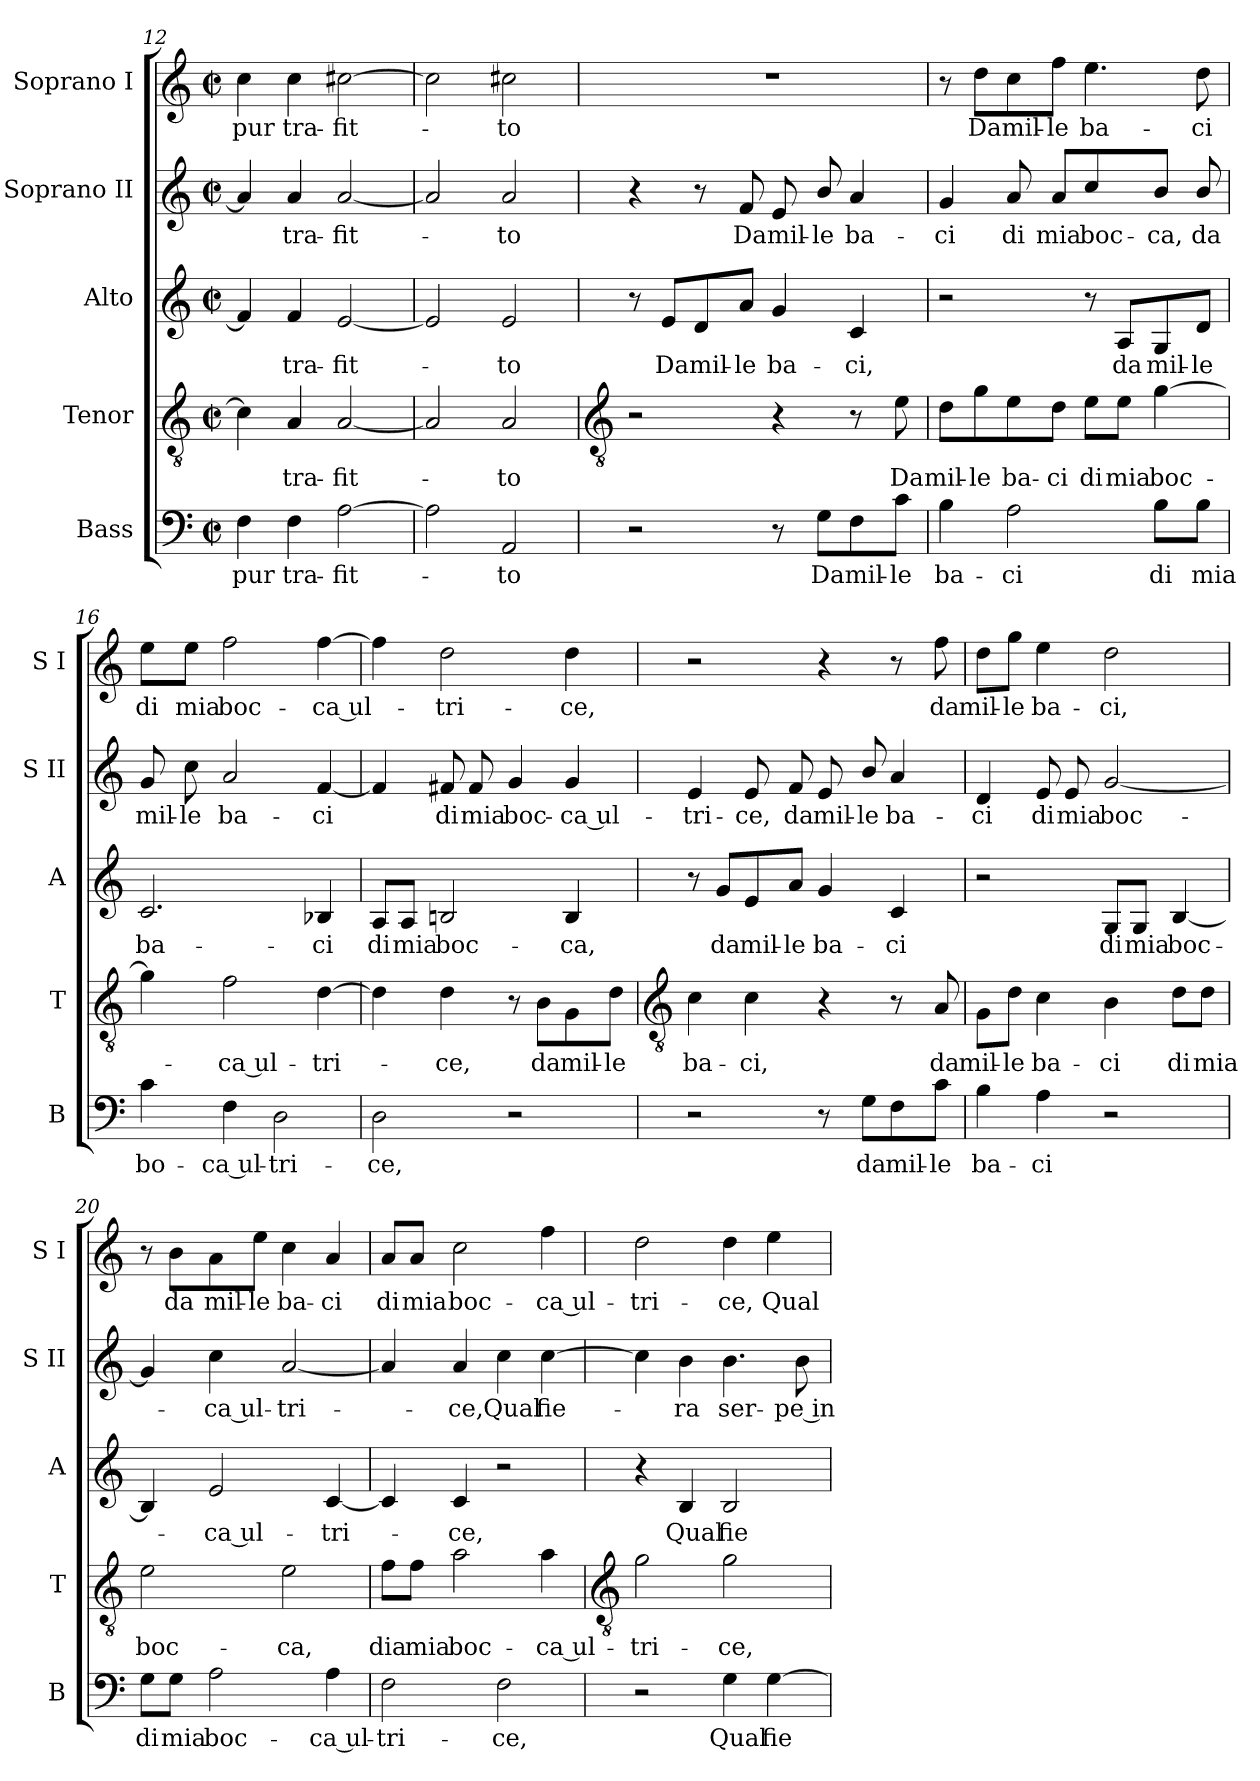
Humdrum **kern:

**kern	**text	**kern	**text	**kern	**text	**kern	**text	**kern	**text
*part5	*part5	*part4	*part4	*part3	*part3	*part2	*part2	*part1	*part1
*staff5	*staff5	*staff4	*staff4	*staff3	*staff3	*staff2	*staff2	*staff1	*staff1
*I"Bass	*	*I"Tenor	*	*I"Alto	*	*I"Soprano II	*	*I"Soprano I	*
*I'B	*	*I'T	*	*I'A	*	*I'S II	*	*I'S I	*
*clefF4	*	*clefGv2	*	*clefG2	*	*clefG2	*	*clefG2	*
*k[]	*	*k[]	*	*k[]	*	*k[]	*	*k[]	*
*C:	*	*C:	*	*C:	*	*C:	*	*C:	*
*M2/2	*	*M2/2	*	*M2/2	*	*M2/2	*	*M2/2	*
*met(c|)	*	*met(c|)	*	*met(c|)	*	*met(c|)	*	*met(c|)	*
=12	=12	=12	=12	=12	=12	=12	=12	=12	=12
!	!LO:LY:b	!	!	!	!	!	!	!	!LO:LY:b
4F	pur	4c]	.	4f]	.	4a]	.	4cc	pur
!	!LO:LY:b	!	!LO:LY:b	!	!LO:LY:b	!	!LO:LY:b	!	!LO:LY:b
4F	tra-	4A	tra-	4f	tra-	4a	tra-	4cc	tra-
!	!LO:LY:b	!	!LO:LY:b	!	!LO:LY:b	!	!LO:LY:b	!	!LO:LY:b
[2A	-fit-	[2A	-fit-	[2e	-fit-	[2a	-fit-	[2cc#X	-fit-
=13	=13	=13	=13	=13	=13	=13	=13	=13	=13
2A]	.	2A]	.	2e]	.	2a]	.	2cc#]	.
!	!LO:LY:b	!	!LO:LY:b	!	!LO:LY:b	!	!LO:LY:b	!	!LO:LY:b
2AA	to	2A	to	2e	to	2a	to	2cc#	to
!!LO:LB:g=z
=14	=14	=14	=14	=14	=14	=14	=14	=14	=14
*	*	*clefGv2	*	*	*	*	*	*	*
2r	.	2r	.	8r	.	4r	.	1r	.
!	!	!	!	!	!LO:LY:b	!	!	!	!
.	.	.	.	8e/L	Da	.	.	.	.
!	!	!	!	!	!LO:LY:b	!	!	!	!
.	.	.	.	8d/	mil-	8r	.	.	.
!	!	!	!	!	!LO:LY:b	!	!LO:LY:b	!	!
.	.	.	.	8a/J	-le	8f	Da	.	.
!	!	!	!	!	!LO:LY:b	!	!LO:LY:b	!	!
8r	.	4r	.	4g	ba-	8e	mil-	.	.
!	!LO:LY:b	!	!	!	!	!	!LO:LY:b	!	!
8G\L	Da	.	.	.	.	8b/	-le	.	.
!	!LO:LY:b	!	!	!	!LO:LY:b	!	!LO:LY:b	!	!
8F\	mil-	8r	.	4c	-ci,	4a	ba-	.	.
!	!LO:LY:b	!	!LO:LY:b	!	!	!	!	!	!
8c\J	-le	8e	Da	.	.	.	.	.	.
=15	=15	=15	=15	=15	=15	=15	=15	=15	=15
!	!LO:LY:b	!	!LO:LY:b	!	!	!	!LO:LY:b	!	!
4B	ba-	8d\L	mil-	2r	.	4g	-ci	8r	.
!	!	!	!LO:LY:b	!	!	!	!	!	!LO:LY:b
.	.	8g\	-le	.	.	.	.	8dd\L	Da
!	!LO:LY:b	!	!LO:LY:b	!	!	!	!LO:LY:b	!	!LO:LY:b
2A	-ci	8e\	ba-	.	.	8a	di	8cc\	mil-
!	!	!	!LO:LY:b	!	!	!	!LO:LY:b	!	!LO:LY:b
.	.	8d\J	-ci	.	.	8aL	mia	8ff\J	-le
!	!	!	!LO:LY:b	!	!	!	!LO:LY:b	!	!LO:LY:b
.	.	8e\L	di	8r	.	4cc	boc-	4.ee	ba-
!	!	!	!LO:LY:b	!	!LO:LY:b	!	!	!	!
.	.	8e\J	mia	8A/L	da	.	.	.	.
!	!LO:LY:b	!	!LO:LY:b	!	!LO:LY:b	!	!LO:LY:b	!	!
8B\L	di	[4g	boc-	8G/	mil-	8b/J	-ca,	.	.
!	!LO:LY:b	!	!	!	!LO:LY:b	!	!LO:LY:b	!	!LO:LY:b
8B\J	mia	.	.	8d/J	-le	8b/	da	8dd	-ci
=16	=16	=16	=16	=16	=16	=16	=16	=16	=16
!	!LO:LY:b	!	!	!	!LO:LY:b	!	!LO:LY:b	!	!LO:LY:b
4c	bo-	4g]	.	2.c	ba-	8g	mil-	8ee\L	di
!	!	!	!	!	!	!	!LO:LY:b	!	!LO:LY:b
.	.	.	.	.	.	8cc	-le	8ee\J	mia
!	!LO:LY:b	!	!LO:LY:b	!	!	!	!LO:LY:b	!	!LO:LY:b
4F	-ca ul-	2f	ca ul-	.	.	2a	ba-	2ff	boc-
!	!LO:LY:b	!	!	!	!	!	!	!	!
2D	-tri-	.	.	.	.	.	.	.	.
!	!	!	!LO:LY:b	!	!LO:LY:b	!	!LO:LY:b	!	!LO:LY:b
.	.	[4d	-tri-	4B-X	-ci	[4f	-ci	[4ff	-ca ul-
=17	=17	=17	=17	=17	=17	=17	=17	=17	=17
!	!LO:LY:b	!	!	!	!LO:LY:b	!	!	!	!
2D	-ce,	4d]	.	8A/L	di	4f]	.	4ff]	.
!	!	!	!	!	!LO:LY:b	!	!	!	!
.	.	.	.	8A/J	mia	.	.	.	.
!	!	!	!LO:LY:b	!	!LO:LY:b	!	!LO:LY:b	!	!LO:LY:b
.	.	4d	ce,	2Bn	boc-	8f#X	di	2dd	tri-
!	!	!	!	!	!	!	!LO:LY:b	!	!
.	.	.	.	.	.	8f#	mia	.	.
!	!	!	!	!	!	!	!LO:LY:b	!	!
2r	.	8r	.	.	.	4g	boc-	.	.
!	!	!	!LO:LY:b	!	!	!	!	!	!
.	.	8B\L	da	.	.	.	.	.	.
!	!	!	!LO:LY:b	!	!LO:LY:b	!	!LO:LY:b	!	!LO:LY:b
.	.	8G\	mil-	4B	-ca,	4g	-ca ul-	4dd	-ce,
!	!	!	!LO:LY:b	!	!	!	!	!	!
.	.	8d\J	-le	.	.	.	.	.	.
!!LO:LB:g=z
=18	=18	=18	=18	=18	=18	=18	=18	=18	=18
*	*	*clefGv2	*	*	*	*	*	*	*
!	!	!	!LO:LY:b	!	!	!	!LO:LY:b	!	!
2r	.	4c	ba-	8r	.	4e	-tri-	2r	.
!	!	!	!	!	!LO:LY:b	!	!	!	!
.	.	.	.	8g/L	da	.	.	.	.
!	!	!	!LO:LY:b	!	!LO:LY:b	!	!LO:LY:b	!	!
.	.	4c	-ci,	8e/	mil-	8e	-ce,	.	.
!	!	!	!	!	!LO:LY:b	!	!LO:LY:b	!	!
.	.	.	.	8a/J	-le	8f	da	.	.
!	!	!	!	!	!LO:LY:b	!	!LO:LY:b	!	!
8r	.	4r	.	4g	ba-	8e	mil-	4r	.
!	!LO:LY:b	!	!	!	!	!	!LO:LY:b	!	!
8G\L	da	.	.	.	.	8b/	-le	.	.
!	!LO:LY:b	!	!	!	!LO:LY:b	!	!LO:LY:b	!	!
8F\	mil-	8r	.	4c	-ci	4a	ba-	8r	.
!	!LO:LY:b	!	!LO:LY:b	!	!	!	!	!	!LO:LY:b
8c\J	-le	8A	da	.	.	.	.	8ff	da
=19	=19	=19	=19	=19	=19	=19	=19	=19	=19
!	!LO:LY:b	!	!LO:LY:b	!	!	!	!LO:LY:b	!	!LO:LY:b
4B	ba-	8G\L	mil-	2r	.	4d	-ci	8dd\L	mil-
!	!	!	!LO:LY:b	!	!	!	!	!	!LO:LY:b
.	.	8d\J	-le	.	.	.	.	8gg\J	-le
!	!LO:LY:b	!	!LO:LY:b	!	!	!	!LO:LY:b	!	!LO:LY:b
4A	-ci	4c	ba-	.	.	8e	di	4ee	ba-
!	!	!	!	!	!	!	!LO:LY:b	!	!
.	.	.	.	.	.	8e	mia	.	.
!	!	!	!LO:LY:b	!	!LO:LY:b	!	!LO:LY:b	!	!LO:LY:b
2r	.	4B	-ci	8G/L	di	[2g	boc-	2dd	-ci,
!	!	!	!	!	!LO:LY:b	!	!	!	!
.	.	.	.	8G/J	mia	.	.	.	.
!	!	!	!LO:LY:b	!	!LO:LY:b	!	!	!	!
.	.	8d\L	di	[4B	boc-	.	.	.	.
!	!	!	!LO:LY:b	!	!	!	!	!	!
.	.	8d\J	mia	.	.	.	.	.	.
=20	=20	=20	=20	=20	=20	=20	=20	=20	=20
!	!LO:LY:b	!	!LO:LY:b	!	!	!	!	!	!
8G\L	di	2e	boc-	4B]	.	4g]	.	8r	.
!	!LO:LY:b	!	!	!	!	!	!	!	!LO:LY:b
8G\J	mia	.	.	.	.	.	.	8b\L	da
!	!LO:LY:b	!	!	!	!LO:LY:b	!	!LO:LY:b	!	!LO:LY:b
2A	boc-	.	.	2e	ca ul-	4cc	ca ul-	8a\	mil-
!	!	!	!	!	!	!	!	!	!LO:LY:b
.	.	.	.	.	.	.	.	8ee\J	-le
!	!	!	!LO:LY:b	!	!	!	!LO:LY:b	!	!LO:LY:b
.	.	2e	-ca,	.	.	[2a	-tri-	4cc	ba-
!	!LO:LY:b	!	!	!	!LO:LY:b	!	!	!	!LO:LY:b
4A	-ca ul-	.	.	[4c	-tri-	.	.	4a	-ci
=21	=21	=21	=21	=21	=21	=21	=21	=21	=21
!	!LO:LY:b	!	!LO:LY:b	!	!	!	!	!	!LO:LY:b
2F	-tri-	8f\L	dia	4c]	.	4a]	.	8a/L	di
!	!	!	!LO:LY:b	!	!	!	!	!	!LO:LY:b
.	.	8f\J	mia	.	.	.	.	8a/J	mia
!	!	!	!LO:LY:b	!	!LO:LY:b	!	!LO:LY:b	!	!LO:LY:b
.	.	2a	boc-	4c	ce,	4a	ce,	2cc	boc-
!	!LO:LY:b	!	!	!	!	!	!LO:LY:b	!	!
2F	-ce,	.	.	2r	.	4cc	Qual	.	.
!	!	!	!LO:LY:b	!	!	!	!LO:LY:b	!	!LO:LY:b
.	.	4a	-ca ul-	.	.	[4cc	fie-	4ff	-ca ul-
!!LO:LB:g=z
=22	=22	=22	=22	=22	=22	=22	=22	=22	=22
*	*	*clefGv2	*	*	*	*	*	*	*
!	!	!	!LO:LY:b	!	!	!	!	!	!LO:LY:b
2r	.	2g	-tri-	4r	.	4cc]	.	2dd	-tri-
!	!	!	!	!	!LO:LY:b	!	!LO:LY:b	!	!
.	.	.	.	4B	Qual	4b	ra	.	.
!	!LO:LY:b	!	!LO:LY:b	!	!LO:LY:b	!	!LO:LY:b	!	!LO:LY:b
4G	Qual	2g	-ce,	2B	fie-	4.b	ser-	4dd	-ce,
!	!LO:LY:b	!	!	!	!	!	!	!	!LO:LY:b
[4G	fie-	.	.	.	.	.	.	4ee	Qual
!	!	!	!	!	!	!	!LO:LY:b	!	!
.	.	.	.	.	.	8b	-pe in	.	.
=	=	=	=	=	=	=	=	=	=
*-	*-	*-	*-	*-	*-	*-	*-	*-	*-
